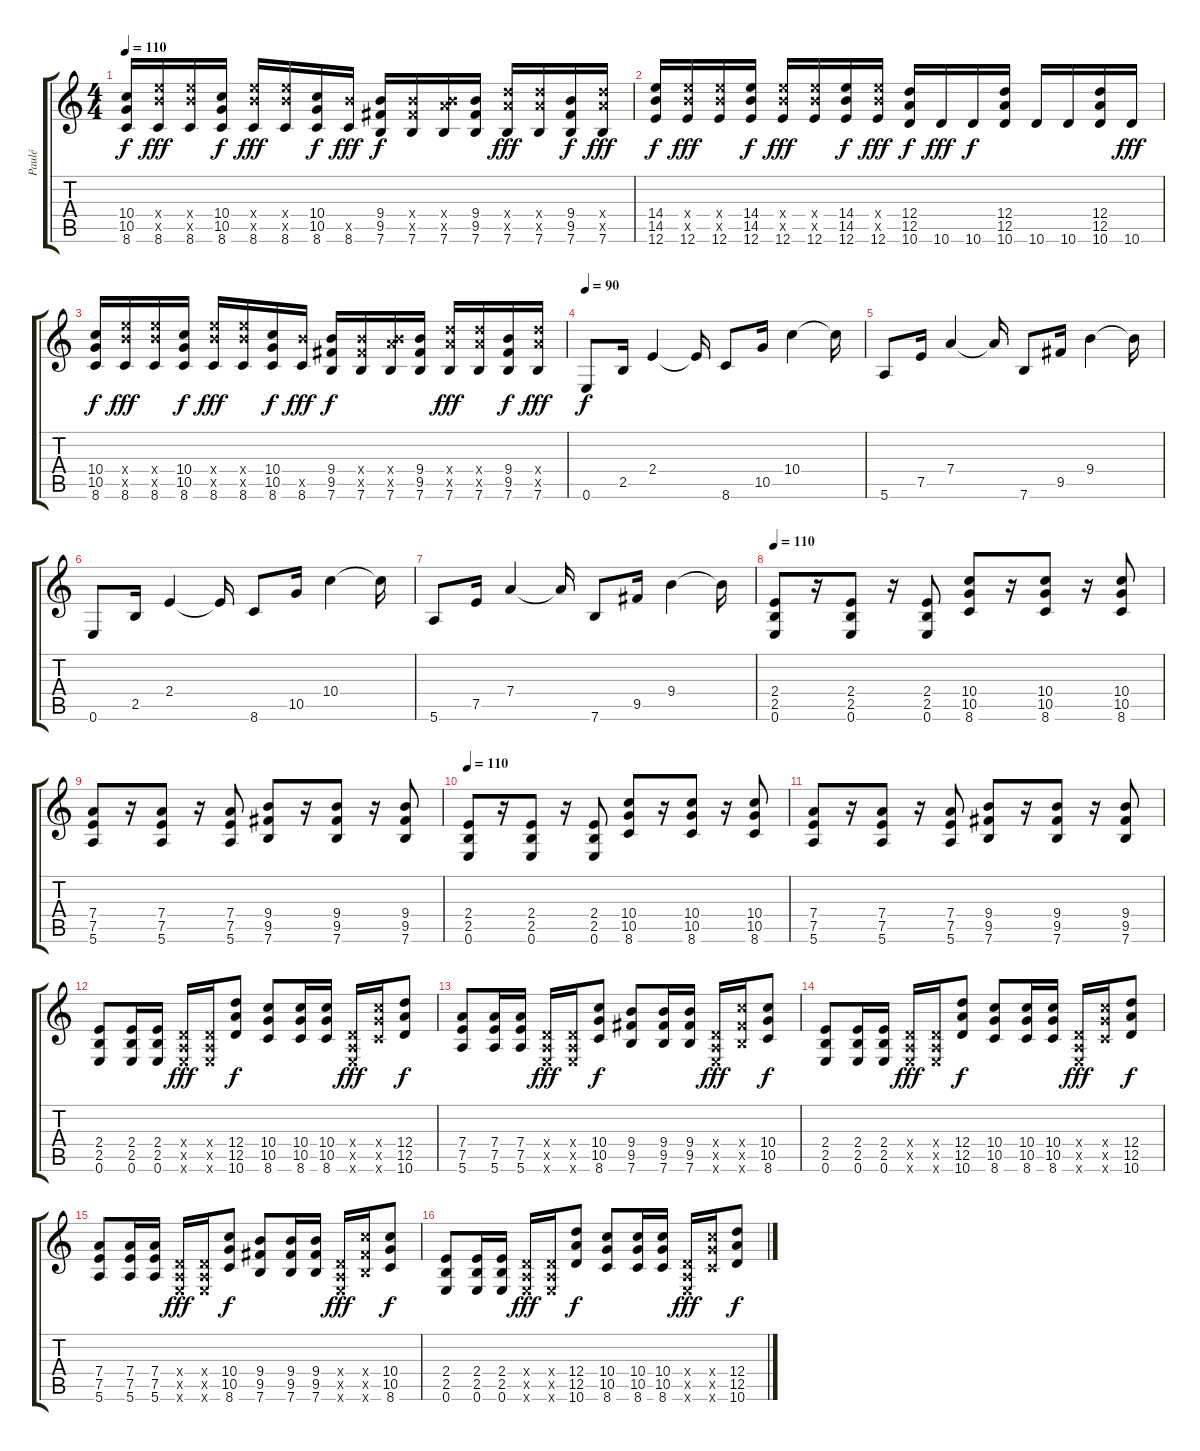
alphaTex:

\track ("Paulé" "Paulé") {instrument overdrivenguitar}
\staff {score tabs}
\tuning (E4 B3 G3 D3 A2 E2) {hide}
\ts (4 4)
\tempo 110
\clef g2
\ks c
(10.4 10.5 8.6).16{dy f} (14.4{x} 14.5{x} 8.6).16{dy fff} (14.4{x} 14.5{x} 8.6).16 (10.4 10.5 8.6).16{dy f} (14.4{x} 14.5{x} 8.6).16{dy fff} (14.4{x} 14.5{x} 8.6).16 (10.4 10.5 8.6).16{dy f} (14.5{x} 8.6).16{dy fff} (9.4 9.5 7.6).16{dy f} (9.4{x} 9.5{x} 7.6).16 (9.4{x} 12.5{x} 7.6).16 (9.4 9.5 7.6).16 (12.4{x} 12.5{x} 7.6).16{dy fff} (12.4{x} 12.5{x} 7.6).16 (9.4 9.5 7.6).16{dy f} (12.4{x} 12.5{x} 7.6).16{dy fff} |
(14.4 14.5 12.6).16{dy f} (14.4{x} 14.5{x} 12.6).16{dy fff} (14.4{x} 14.5{x} 12.6).16 (14.4 14.5 12.6).16{dy f} (14.4{x} 14.5{x} 12.6).16{dy fff} (14.4{x} 14.5{x} 12.6).16 (14.4 14.5 12.6).16{dy f} (14.4{x} 14.5{x} 12.6).16{dy fff} (12.4 12.5 10.6).16{dy f} 10.6.16{dy fff} 10.6.16{dy f} (12.4 12.5 10.6).16 10.6.16 10.6.16 (12.4 12.5 10.6).16 10.6.16{dy fff} |
(10.4 10.5 8.6).16{dy f} (14.4{x} 14.5{x} 8.6).16{dy fff} (14.4{x} 14.5{x} 8.6).16 (10.4 10.5 8.6).16{dy f} (14.4{x} 14.5{x} 8.6).16{dy fff} (14.4{x} 14.5{x} 8.6).16 (10.4 10.5 8.6).16{dy f} (14.5{x} 8.6).16{dy fff} (9.4 9.5 7.6).16{dy f} (9.4{x} 9.5{x} 7.6).16 (9.4{x} 12.5{x} 7.6).16 (9.4 9.5 7.6).16 (12.4{x} 12.5{x} 7.6).16{dy fff} (12.4{x} 12.5{x} 7.6).16 (9.4 9.5 7.6).16{dy f} (12.4{x} 12.5{x} 7.6).16{dy fff} |
\tempo 90
0.6.8{dy f} 2.5.16 2.4.4 2.4{t}.16 8.6.8 10.5.16 10.4.4 10.4{t}.16 |
5.6.8 7.5.16 7.4.4 7.4{t}.16 7.6.8 9.5.16 9.4.4 9.4{t}.16 |
0.6.8 2.5.16 2.4.4 2.4{t}.16 8.6.8 10.5.16 10.4.4 10.4{t}.16 |
5.6.8 7.5.16 7.4.4 7.4{t}.16 7.6.8 9.5.16 9.4.4 9.4{t}.16 |
\tempo 110
(2.4 2.5 0.6).8 r.16 (2.4 2.5 0.6).8 r.16 (2.4 2.5 0.6).8 (10.4 10.5 8.6).8 r.16 (10.4 10.5 8.6).8 r.16 (10.4 10.5 8.6).8 |
(7.4 7.5 5.6).8 r.16 (7.4 7.5 5.6).8 r.16 (7.4 7.5 5.6).8 (9.4 9.5 7.6).8 r.16 (9.4 9.5 7.6).8 r.16 (9.4 9.5 7.6).8 |
\tempo 110
(2.4 2.5 0.6).8 r.16 (2.4 2.5 0.6).8 r.16 (2.4 2.5 0.6).8 (10.4 10.5 8.6).8 r.16 (10.4 10.5 8.6).8 r.16 (10.4 10.5 8.6).8 |
(7.4 7.5 5.6).8 r.16 (7.4 7.5 5.6).8 r.16 (7.4 7.5 5.6).8 (9.4 9.5 7.6).8 r.16 (9.4 9.5 7.6).8 r.16 (9.4 9.5 7.6).8 |
(2.4 2.5 0.6).8 (2.4 2.5 0.6).16 (2.4 2.5 0.6).16 (0.4{x} 0.5{x} 0.6{x}).16{dy fff} (0.4{x} 0.5{x} 0.6{x}).16 (12.4 12.5 10.6).8{dy f} (10.4 10.5 8.6).8 (10.4 10.5 8.6).16 (10.4 10.5 8.6).16 (0.4{x} 0.5{x} 0.6{x}).16{dy fff} (10.4{x} 10.5{x} 8.6{x}).16 (12.4 12.5 10.6).8{dy f} |
(7.4 7.5 5.6).8 (7.4 7.5 5.6).16 (7.4 7.5 5.6).16 (0.4{x} 0.5{x} 0.6{x}).16{dy fff} (0.4{x} 0.5{x} 0.6{x}).16 (10.4 10.5 8.6).8{dy f} (9.4 9.5 7.6).8 (9.4 9.5 7.6).16 (9.4 9.5 7.6).16 (0.4{x} 0.5{x} 0.6{x}).16{dy fff} (10.4{x} 9.5{x} 7.6{x}).16 (10.4 10.5 8.6).8{dy f} |
(2.4 2.5 0.6).8 (2.4 2.5 0.6).16 (2.4 2.5 0.6).16 (0.4{x} 0.5{x} 0.6{x}).16{dy fff} (0.4{x} 0.5{x} 0.6{x}).16 (12.4 12.5 10.6).8{dy f} (10.4 10.5 8.6).8 (10.4 10.5 8.6).16 (10.4 10.5 8.6).16 (0.4{x} 0.5{x} 0.6{x}).16{dy fff} (10.4{x} 10.5{x} 8.6{x}).16 (12.4 12.5 10.6).8{dy f} |
(7.4 7.5 5.6).8 (7.4 7.5 5.6).16 (7.4 7.5 5.6).16 (0.4{x} 0.5{x} 0.6{x}).16{dy fff} (0.4{x} 0.5{x} 0.6{x}).16 (10.4 10.5 8.6).8{dy f} (9.4 9.5 7.6).8 (9.4 9.5 7.6).16 (9.4 9.5 7.6).16 (0.4{x} 0.5{x} 0.6{x}).16{dy fff} (10.4{x} 9.5{x} 7.6{x}).16 (10.4 10.5 8.6).8{dy f} |
(2.4 2.5 0.6).8 (2.4 2.5 0.6).16 (2.4 2.5 0.6).16 (0.4{x} 0.5{x} 0.6{x}).16{dy fff} (0.4{x} 0.5{x} 0.6{x}).16 (12.4 12.5 10.6).8{dy f} (10.4 10.5 8.6).8 (10.4 10.5 8.6).16 (10.4 10.5 8.6).16 (0.4{x} 0.5{x} 0.6{x}).16{dy fff} (10.4{x} 10.5{x} 8.6{x}).16 (12.4 12.5 10.6).8{dy f}
